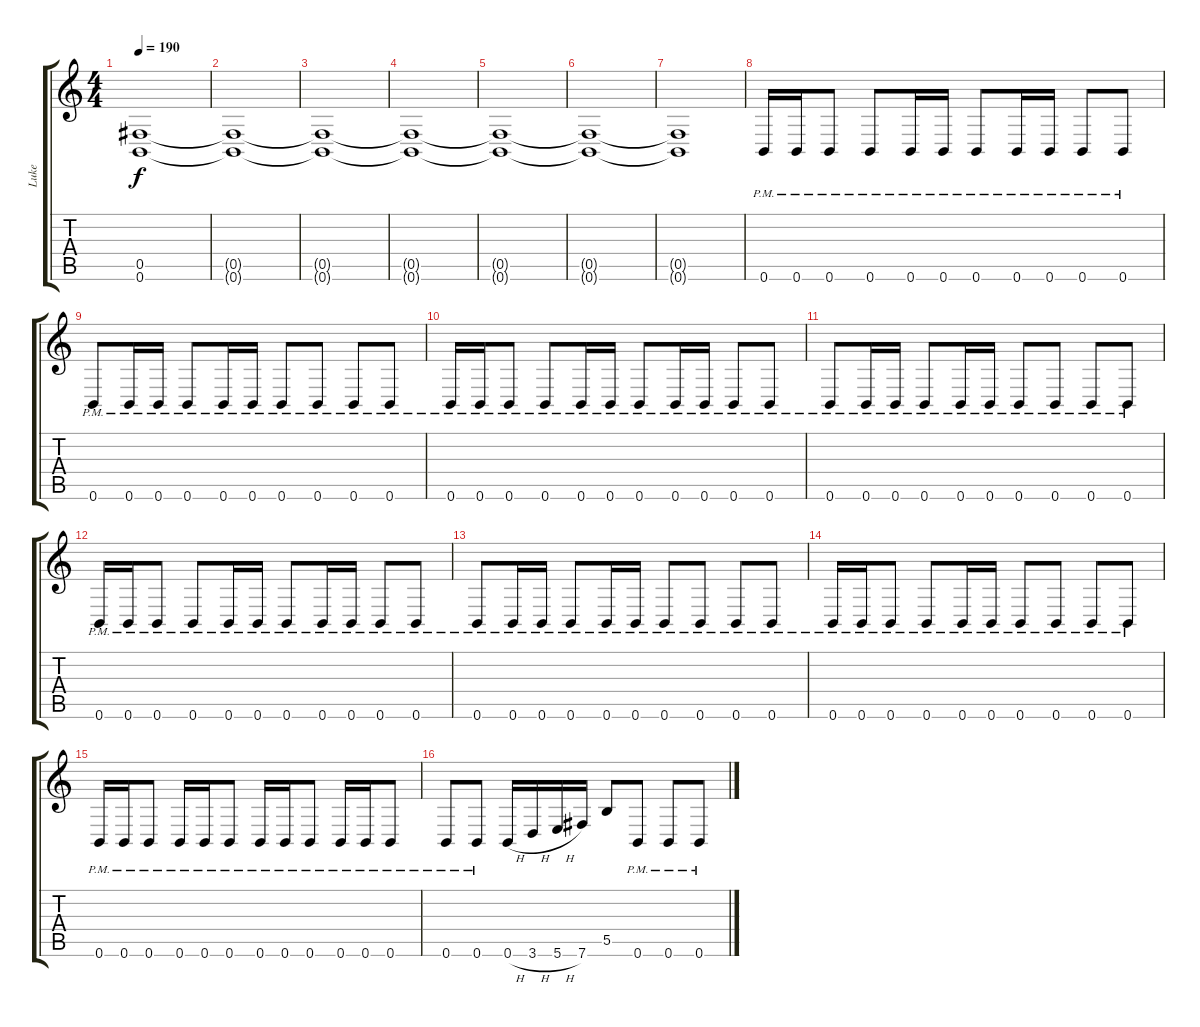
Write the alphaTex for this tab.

\track ("Luke" "Luke") {instrument distortionguitar}
\staff {score tabs}
\tuning (Db4 Ab3 E3 B2 Gb2 B1) {hide}
\ts (4 4)
\tempo 190
\clef g2
\ks c
(0.5{t} 0.6{t}).1{dy f} |
(0.5{t} 0.6{t}).1 |
(0.5{t} 0.6{t}).1 |
(0.5{t} 0.6{t}).1 |
(0.5{t} 0.6{t}).1 |
(0.5{t} 0.6{t}).1 |
(0.5{t} 0.6{t}).1 |
0.6{pm}.16 0.6{pm}.16 0.6{pm}.8 0.6{pm}.8 0.6{pm}.16 0.6{pm}.16 0.6{pm}.8 0.6{pm}.16 0.6{pm}.16 0.6{pm}.8 0.6{pm}.8 |
0.6{pm}.8 0.6{pm}.16 0.6{pm}.16 0.6{pm}.8 0.6{pm}.16 0.6{pm}.16 0.6{pm}.8 0.6{pm}.8 0.6{pm}.8 0.6{pm}.8 |
0.6{pm}.16 0.6{pm}.16 0.6{pm}.8 0.6{pm}.8 0.6{pm}.16 0.6{pm}.16 0.6{pm}.8 0.6{pm}.16 0.6{pm}.16 0.6{pm}.8 0.6{pm}.8 |
0.6{pm}.8 0.6{pm}.16 0.6{pm}.16 0.6{pm}.8 0.6{pm}.16 0.6{pm}.16 0.6{pm}.8 0.6{pm}.8 0.6{pm}.8 0.6{pm}.8 |
0.6{pm}.16 0.6{pm}.16 0.6{pm}.8 0.6{pm}.8 0.6{pm}.16 0.6{pm}.16 0.6{pm}.8 0.6{pm}.16 0.6{pm}.16 0.6{pm}.8 0.6{pm}.8 |
0.6{pm}.8 0.6{pm}.16 0.6{pm}.16 0.6{pm}.8 0.6{pm}.16 0.6{pm}.16 0.6{pm}.8 0.6{pm}.8 0.6{pm}.8 0.6{pm}.8 |
0.6{pm}.16 0.6{pm}.16 0.6{pm}.8 0.6{pm}.8 0.6{pm}.16 0.6{pm}.16 0.6{pm}.8 0.6{pm}.8 0.6{pm}.8 0.6{pm}.8 |
0.6{pm}.16 0.6{pm}.16 0.6{pm}.8 0.6{pm}.16 0.6{pm}.16 0.6{pm}.8 0.6{pm}.16 0.6{pm}.16 0.6{pm}.8 0.6{pm}.16 0.6{pm}.16 0.6{pm}.8 |
0.6{pm}.8 0.6{pm}.8 0.6{h}.16 3.6{h}.16 5.6{h}.16 7.6.16 5.5.8 0.6{pm}.8 0.6{pm}.8 0.6{pm}.8
